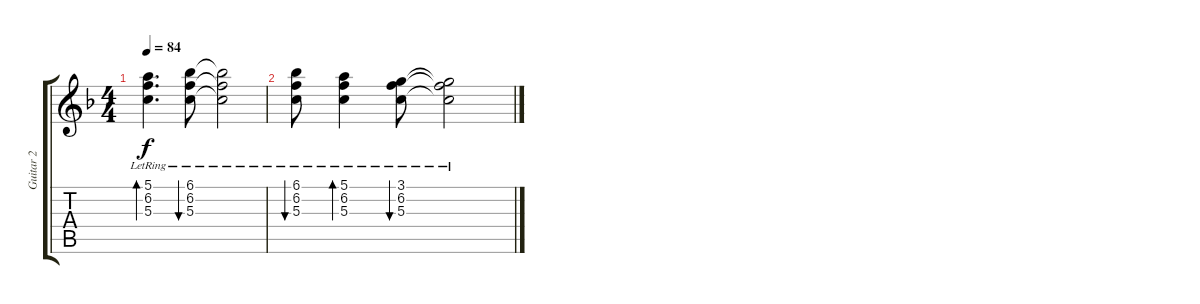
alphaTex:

\track ("Guitar 2" "Guitar 2") {instrument acousticguitarnylon}
\staff {score tabs}
\tuning (E4 B3 G3 D3 A2 E2) {hide}
\ts (4 4)
\tempo 84
\clef g2
\ks f
(5.1{lr} 6.2{lr} 5.3{lr}).4{d bd 120 dy f volume 0} (6.1{lr} 6.2{lr} 5.3{lr}).8{bu 120} (6.1{lr t} 6.2{lr t} 5.3{lr t}).2 |
(6.1{lr} 6.2{lr} 5.3{lr}).8{bu 120 volume 0} (5.1{lr} 6.2{lr} 5.3{lr}).4{bd 120} (3.1{lr} 6.2{lr} 5.3{lr}).8{bu 60} (3.1{lr t} 6.2{lr t} 5.3{lr t}).2
